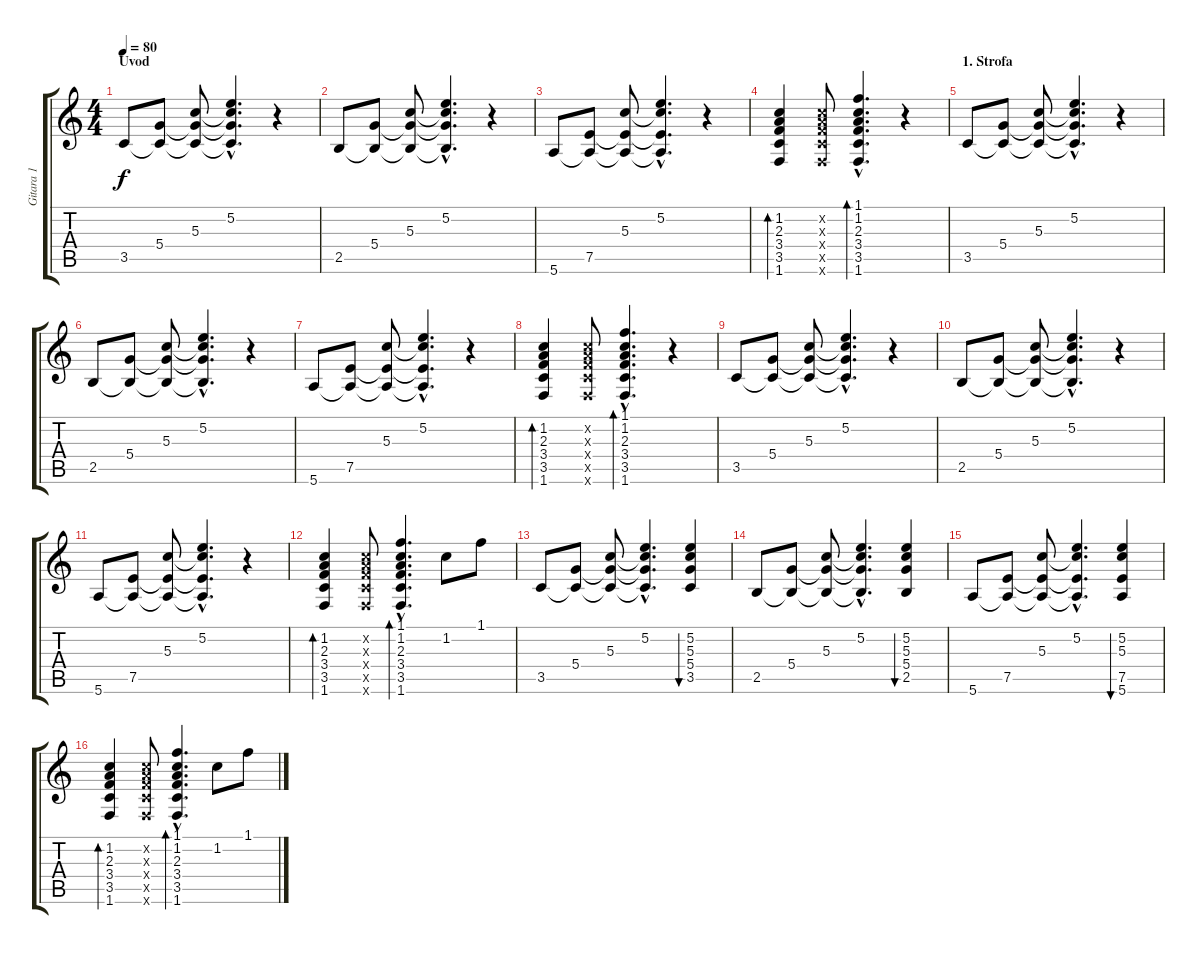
\track ("Gitara 1" "Gitara 1") {instrument electricguitarjazz}
\staff {score tabs}
\tuning (E4 B3 G3 D3 A2 E2) {hide}
\ts (4 4)
\section ("" "Uvod")
\tempo 80
\clef g2
\ks c
3.5.8{dy f instrument electricguitarjazz} (5.4 3.5{t}).8 (5.3 5.4{t} 3.5{t}).8 (5.2{hac} 5.3{hac t} 5.4{hac t} 3.5{hac t}).4{d} r.4 |
2.5.8 (5.4 2.5{t}).8 (5.3 5.4{t} 2.5{t}).8 (5.2{hac} 5.3{hac t} 5.4{hac t} 2.5{hac t}).4{d} r.4 |
5.6.8 (7.5 5.6{t}).8 (5.3 7.5{t} 5.6{t}).8 (5.2{hac} 5.3{hac t} 7.5{hac t} 5.6{hac t}).4{d} r.4 |
(1.2 2.3 3.4 3.5 1.6).4{bd 120} (1.2{x} 2.3{x} 3.4{x} 3.5{x} 1.6{x}).8 (1.1{hac} 1.2{hac} 2.3{hac} 3.4{hac} 3.5{hac} 1.6{hac}).4{d bd 120} r.4 |
\section ("" "1. Strofa")
3.5.8 (5.4 3.5{t}).8 (5.3 5.4{t} 3.5{t}).8 (5.2{hac} 5.3{hac t} 5.4{hac t} 3.5{hac t}).4{d} r.4 |
2.5.8 (5.4 2.5{t}).8 (5.3 5.4{t} 2.5{t}).8 (5.2{hac} 5.3{hac t} 5.4{hac t} 2.5{hac t}).4{d} r.4 |
5.6.8 (7.5 5.6{t}).8 (5.3 7.5{t} 5.6{t}).8 (5.2{hac} 5.3{hac t} 7.5{hac t} 5.6{hac t}).4{d} r.4 |
(1.2 2.3 3.4 3.5 1.6).4{bd 120} (1.2{x} 2.3{x} 3.4{x} 3.5{x} 1.6{x}).8 (1.1{hac} 1.2{hac} 2.3{hac} 3.4{hac} 3.5{hac} 1.6{hac}).4{d bd 120} r.4 |
3.5.8 (5.4 3.5{t}).8 (5.3 5.4{t} 3.5{t}).8 (5.2{hac} 5.3{hac t} 5.4{hac t} 3.5{hac t}).4{d} r.4 |
2.5.8 (5.4 2.5{t}).8 (5.3 5.4{t} 2.5{t}).8 (5.2{hac} 5.3{hac t} 5.4{hac t} 2.5{hac t}).4{d} r.4 |
5.6.8 (7.5 5.6{t}).8 (5.3 7.5{t} 5.6{t}).8 (5.2{hac} 5.3{hac t} 7.5{hac t} 5.6{hac t}).4{d} r.4 |
(1.2 2.3 3.4 3.5 1.6).4{bd 120} (1.2{x} 2.3{x} 3.4{x} 3.5{x} 1.6{x}).8 (1.1{hac} 1.2{hac} 2.3{hac} 3.4{hac} 3.5{hac} 1.6{hac}).4{d bd 120} 1.2.8 1.1.8 |
3.5.8 (5.4 3.5{t}).8 (5.3 5.4{t} 3.5{t}).8 (5.2{hac} 5.3{hac t} 5.4{hac t} 3.5{hac t}).4{d} (5.2 5.3 5.4 3.5).4{bu 120} |
2.5.8 (5.4 2.5{t}).8 (5.3 5.4{t} 2.5{t}).8 (5.2{hac} 5.3{hac t} 5.4{hac t} 2.5{hac t}).4{d} (5.2 5.3 5.4 2.5).4{bu 120} |
5.6.8 (7.5 5.6{t}).8 (5.3 7.5{t} 5.6{t}).8 (5.2{hac} 5.3{hac t} 7.5{hac t} 5.6{hac t}).4{d} (5.2 5.3 7.5 5.6).4{bu 120} |
(1.2 2.3 3.4 3.5 1.6).4{bd 120} (1.2{x} 2.3{x} 3.4{x} 3.5{x} 1.6{x}).8 (1.1{hac} 1.2{hac} 2.3{hac} 3.4{hac} 3.5{hac} 1.6{hac}).4{d bd 120} 1.2.8 1.1.8
